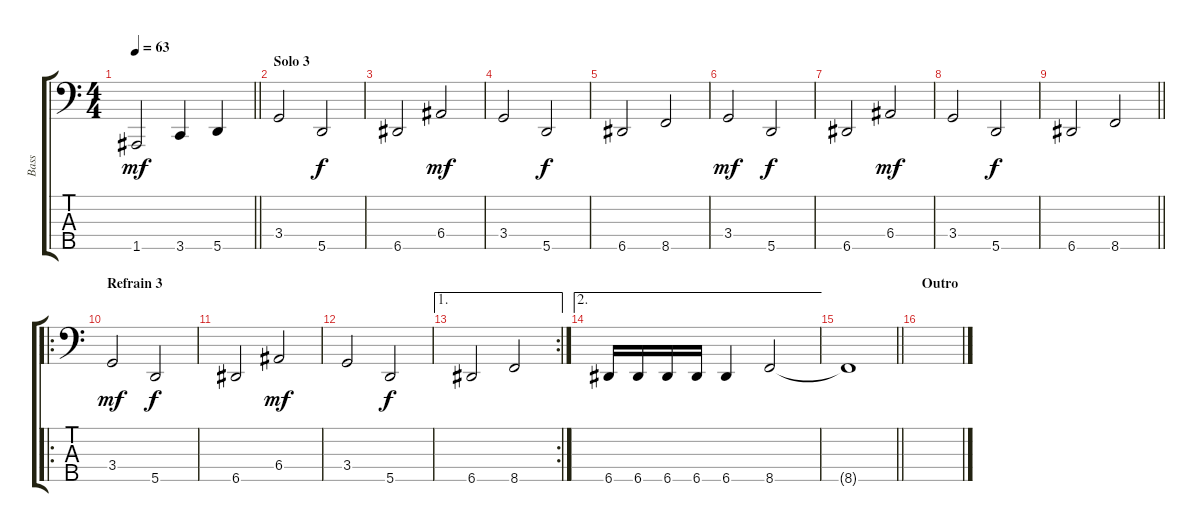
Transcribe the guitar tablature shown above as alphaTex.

\track ("Bass" "Bass") {instrument electricbassfinger}
\staff {score tabs}
\tuning (G2 D2 A1 E1 A0) {hide}
\ts (4 4)
\tempo 63
\clef f4
\barLineRight lightlight
\ks c
1.5.2{dy mf} 3.5.4 5.5.4 |
\section ("" "Solo 3")
3.4.2 5.5.2{dy f} |
6.5.2 6.4.2{dy mf} |
3.4.2 5.5.2{dy f} |
6.5.2 8.5.2 |
3.4.2{dy mf} 5.5.2{dy f} |
6.5.2 6.4.2{dy mf} |
3.4.2 5.5.2{dy f} |
\barLineRight lightlight
6.5.2 8.5.2 |
\ro
\section ("" "Refrain 3")
3.4.2{dy mf} 5.5.2{dy f} |
6.5.2 6.4.2{dy mf} |
3.4.2 5.5.2{dy f} |
\ae 1
\rc 2
6.5.2 8.5.2 |
\ae 2
6.5.16 6.5.16 6.5.16 6.5.16 6.5.4 8.5.2 |
\barLineRight lightlight
8.5{t}.1 |
\section ("" "Outro")
